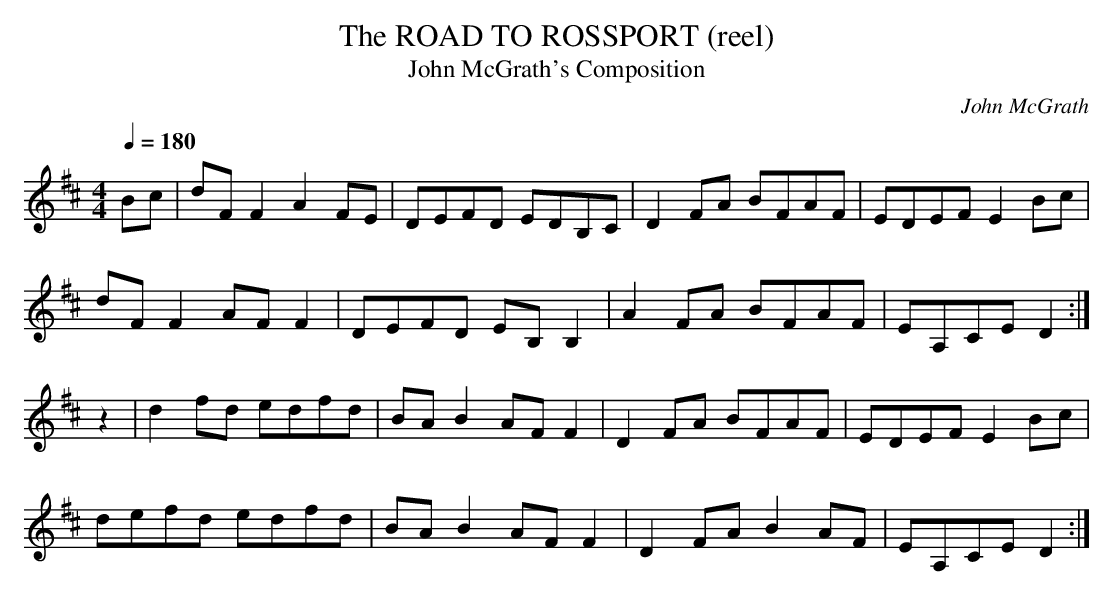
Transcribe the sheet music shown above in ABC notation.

X:1
T:ROAD TO ROSSPORT (reel), The
T:John McGrath's Composition
C:John McGrath
Q:1/4=180
M:4/4
K:D
Bc|dFF2 A2FE|DEFD EDB,C|D2FA BFAF|EDEF E2Bc|
dF F2 AF F2|DEFD EB, B,2|A2 FA BFAF|EA,CE D2 :|
z2|d2 fd edfd|BAB2 AFF2|D2 FA BFAF|EDEF E2 Bc|
defd edfd|BAB2 AF F2|D2FA B2AF|EA,CE D2 :|
